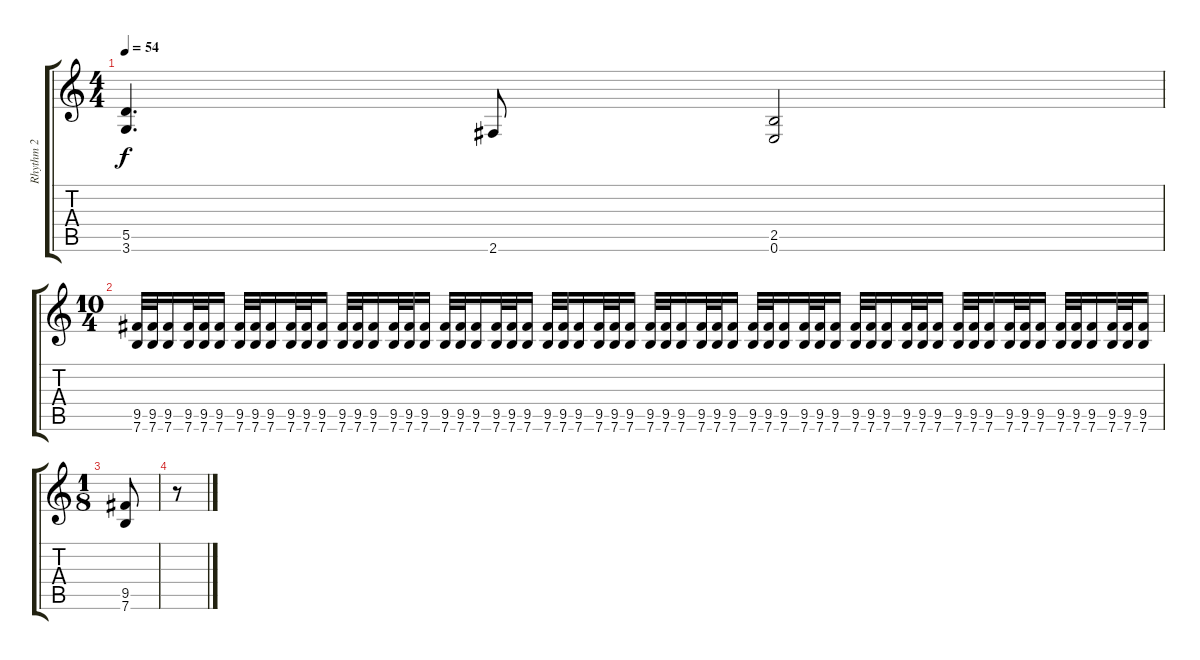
\track ("Rhythm 2" "Rhythm 2") {instrument distortionguitar}
\staff {score tabs}
\tuning (E4 B3 G3 D3 A2 E2) {hide}
\ts (4 4)
\tempo 54
\clef g2
\ks c
(5.5 3.6).4{d dy f} 2.6.8 (2.5 0.6).2 |
\ts (10 4)
(9.5 7.6).32 (9.5 7.6).32 (9.5 7.6).16 (9.5 7.6).32 (9.5 7.6).32 (9.5 7.6).16 (9.5 7.6).32 (9.5 7.6).32 (9.5 7.6).16 (9.5 7.6).32 (9.5 7.6).32 (9.5 7.6).16 (9.5 7.6).32 (9.5 7.6).32 (9.5 7.6).16 (9.5 7.6).32 (9.5 7.6).32 (9.5 7.6).16 (9.5 7.6).32 (9.5 7.6).32 (9.5 7.6).16 (9.5 7.6).32 (9.5 7.6).32 (9.5 7.6).16 (9.5 7.6).32 (9.5 7.6).32 (9.5 7.6).16 (9.5 7.6).32 (9.5 7.6).32 (9.5 7.6).16 (9.5 7.6).32 (9.5 7.6).32 (9.5 7.6).16 (9.5 7.6).32 (9.5 7.6).32 (9.5 7.6).16 (9.5 7.6).32 (9.5 7.6).32 (9.5 7.6).16 (9.5 7.6).32 (9.5 7.6).32 (9.5 7.6).16 (9.5 7.6).32 (9.5 7.6).32 (9.5 7.6).16 (9.5 7.6).32 (9.5 7.6).32 (9.5 7.6).16 (9.5 7.6).32 (9.5 7.6).32 (9.5 7.6).16 (9.5 7.6).32 (9.5 7.6).32 (9.5 7.6).16 (9.5 7.6).32 (9.5 7.6).32 (9.5 7.6).16 (9.5 7.6).32 (9.5 7.6).32 (9.5 7.6).16 |
\ts (1 8)
(9.5 7.6).8 |
r.8
